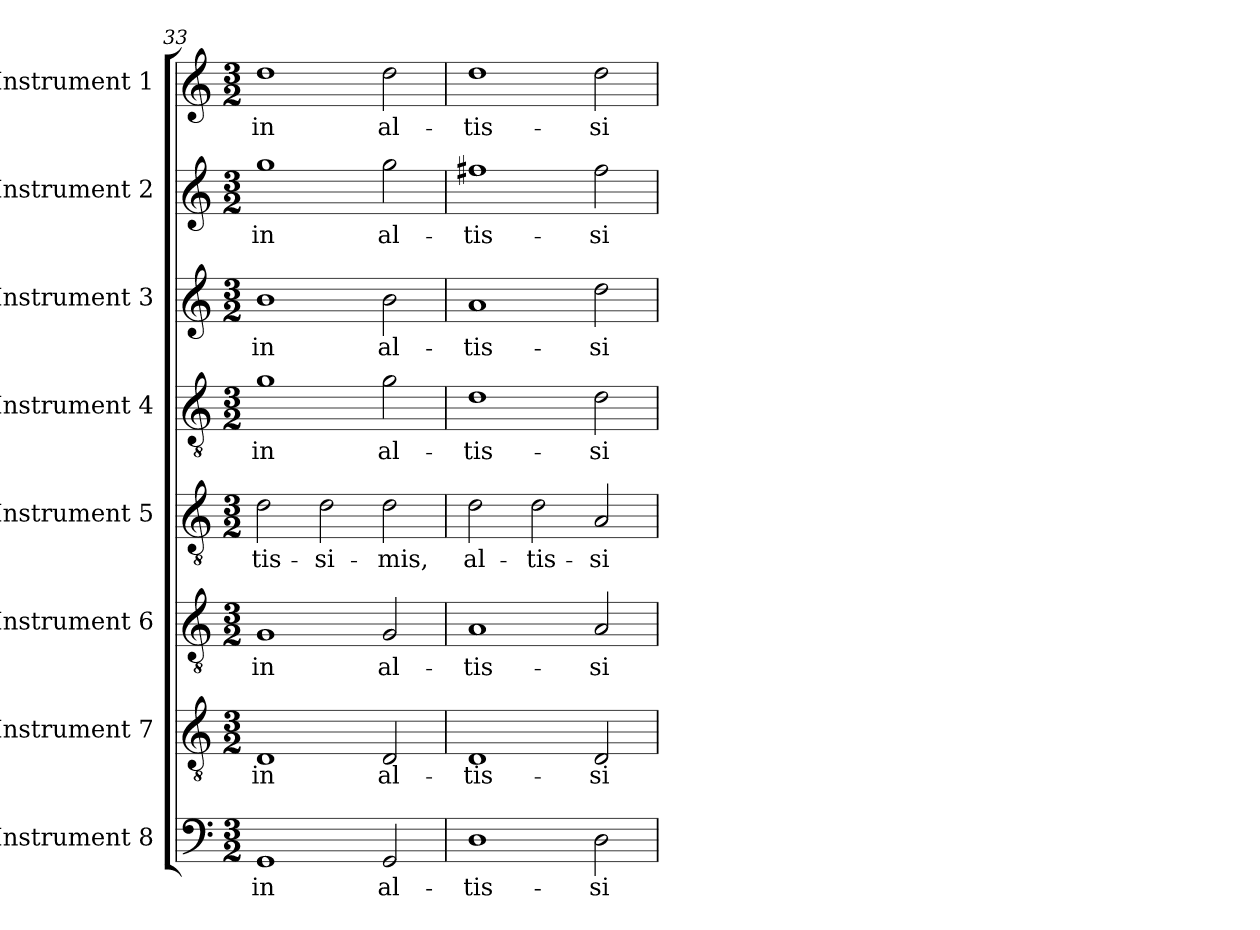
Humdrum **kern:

**kern	**text	**kern	**text	**kern	**text	**kern	**text	**kern	**text	**kern	**text	**kern	**text	**kern	**text
*part8	*part8	*part7	*part7	*part6	*part6	*part5	*part5	*part4	*part4	*part3	*part3	*part2	*part2	*part1	*part1
*staff8	*staff8	*staff7	*staff7	*staff6	*staff6	*staff5	*staff5	*staff4	*staff4	*staff3	*staff3	*staff2	*staff2	*staff1	*staff1
*I"Instrument 8	*	*I"Instrument 7	*	*I"Instrument 6	*	*I"Instrument 5	*	*I"Instrument 4	*	*I"Instrument 3	*	*I"Instrument 2	*	*I"Instrument 1	*
!!LO:PB:g=z
*clefF4	*	*clefGv2	*	*clefGv2	*	*clefGv2	*	*clefGv2	*	*clefG2	*	*clefG2	*	*clefG2	*
*k[]	*	*k[]	*	*k[]	*	*k[]	*	*k[]	*	*k[]	*	*k[]	*	*k[]	*
*C:	*	*C:	*	*C:	*	*C:	*	*C:	*	*C:	*	*C:	*	*C:	*
*M3/2	*	*M3/2	*	*M3/2	*	*M3/2	*	*M3/2	*	*M3/2	*	*M3/2	*	*M3/2	*
=33	=33	=33	=33	=33	=33	=33	=33	=33	=33	=33	=33	=33	=33	=33	=33
!	!LO:LY:b:cj	!	!LO:LY:b:cj	!	!LO:LY:b:cj	!	!LO:LY:b:cj	!	!LO:LY:b:cj	!	!LO:LY:b:cj	!	!LO:LY:b:cj	!	!LO:LY:b:cj
1GG	in	1D	in	1G	in	2d\	-tis-	1g	in	1b	in	1gg	in	1dd	in
!	!	!	!	!	!	!	!LO:LY:b:cj	!	!	!	!	!	!	!	!
.	.	.	.	.	.	2d\	-si-	.	.	.	.	.	.	.	.
!	!LO:LY:b:cj	!	!LO:LY:b:cj	!	!LO:LY:b:cj	!	!LO:LY:b:cj	!	!LO:LY:b:cj	!	!LO:LY:b:cj	!	!LO:LY:b:cj	!	!LO:LY:b:cj
2GG/	al-	2D/	al-	2G/	al-	2d\	-mis,	2g\	al-	2b\	al-	2gg\	al-	2dd\	al-
=34	=34	=34	=34	=34	=34	=34	=34	=34	=34	=34	=34	=34	=34	=34	=34
!	!LO:LY:b:cj	!	!LO:LY:b:cj	!	!LO:LY:b:cj	!	!LO:LY:b:cj	!	!LO:LY:b:cj	!	!LO:LY:b:cj	!	!LO:LY:b:cj	!	!LO:LY:b:cj
1D	-tis-	1D	-tis-	1A	-tis-	2d\	al-	1d	-tis-	1a	-tis-	1ff#X	-tis-	1dd	-tis-
!	!	!	!	!	!	!	!LO:LY:b:cj	!	!	!	!	!	!	!	!
.	.	.	.	.	.	2d\	-tis-	.	.	.	.	.	.	.	.
!	!LO:LY:b:cj	!	!LO:LY:b:cj	!	!LO:LY:b:cj	!	!LO:LY:b:cj	!	!LO:LY:b:cj	!	!LO:LY:b:cj	!	!LO:LY:b:cj	!	!LO:LY:b:cj
2D\	-si-	2D/	-si-	2A/	-si-	2A/	-si-	2d\	-si-	2dd\	-si-	2ff#\	-si-	2dd\	-si-
=	=	=	=	=	=	=	=	=	=	=	=	=	=	=	=
*-	*-	*-	*-	*-	*-	*-	*-	*-	*-	*-	*-	*-	*-	*-	*-
